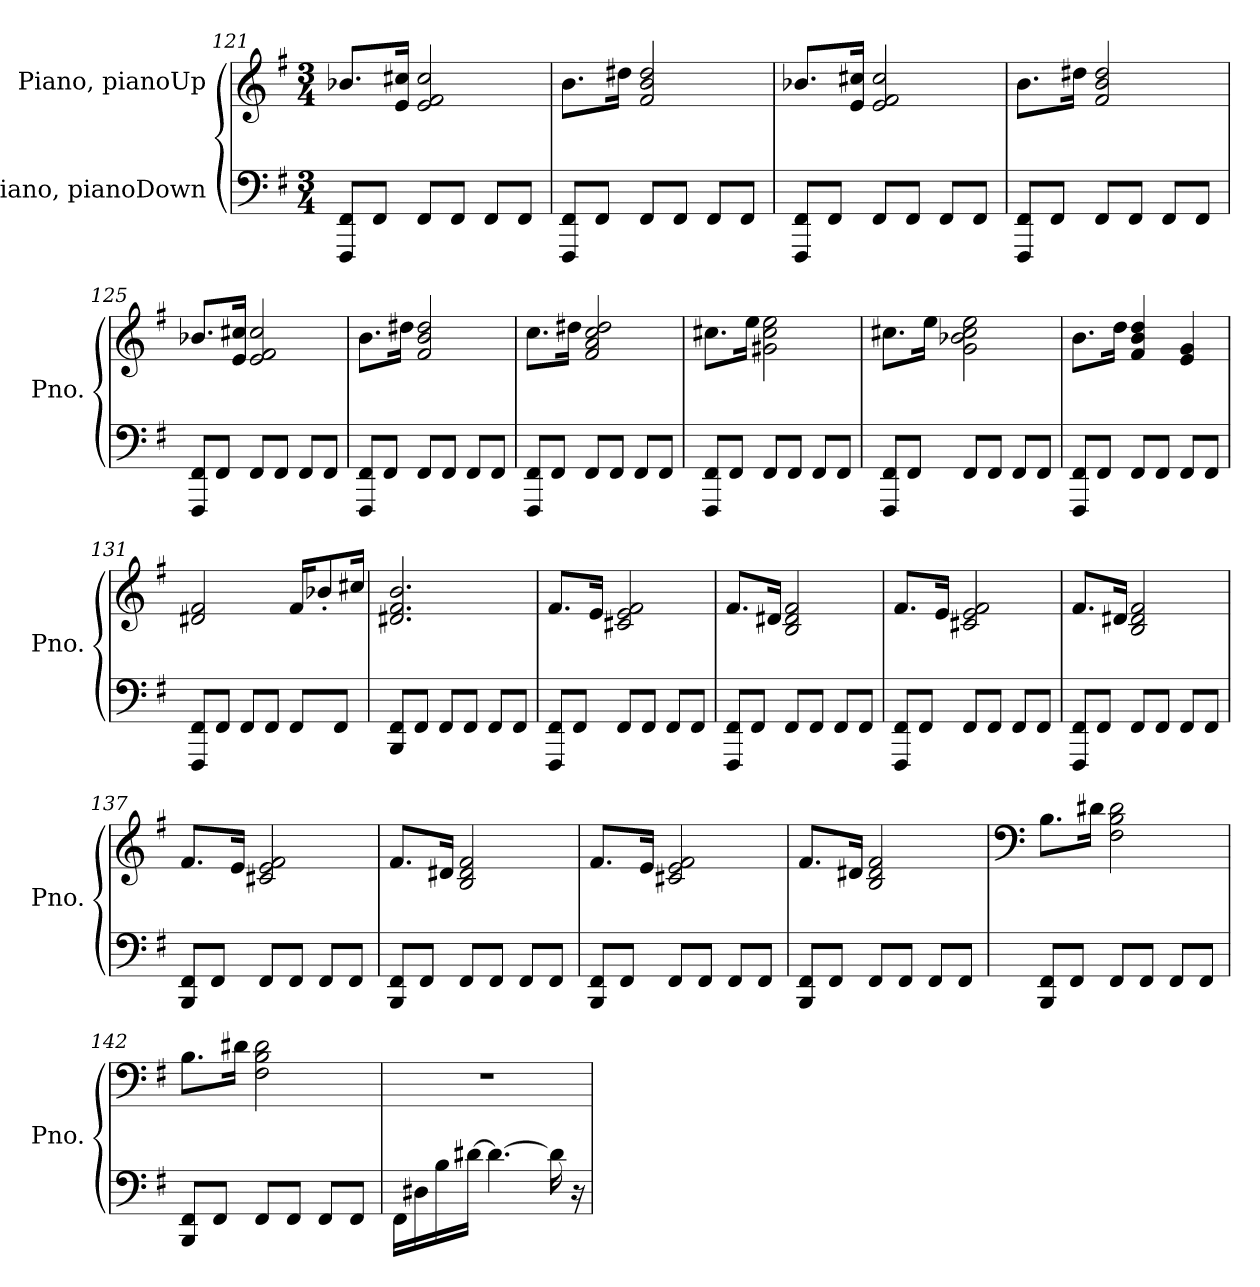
**kern	**kern
*part2	*part1
*staff2	*staff1
*I"Piano, pianoDown	*I"Piano, pianoUp
*I'Pno.	*I'Pno.
!!LO:LB:g=z
*clefF4	*clefG2
*k[f#]	*k[f#]
*M3/4	*M3/4
=121	=121
8FFF#/ 8FF#/L	8.b-X/L
8FF#/J	.
.	16e/ 16cc#X/Jk
8FF#/L	2e/ 2f#/ 2cc#/
8FF#/J	.
8FF#/L	.
8FF#/J	.
=122	=122
8FFF#/ 8FF#/L	8.b\L
8FF#/J	.
.	16dd#X\Jk
8FF#/L	2f#/ 2b/ 2dd#/
8FF#/J	.
8FF#/L	.
8FF#/J	.
=123	=123
8FFF#/ 8FF#/L	8.b-X/L
8FF#/J	.
.	16e/ 16cc#X/Jk
8FF#/L	2e/ 2f#/ 2cc#/
8FF#/J	.
8FF#/L	.
8FF#/J	.
=124	=124
8FFF#/ 8FF#/L	8.b\L
8FF#/J	.
.	16dd#X\Jk
8FF#/L	2f#/ 2b/ 2dd#/
8FF#/J	.
8FF#/L	.
8FF#/J	.
=125	=125
8FFF#/ 8FF#/L	8.b-X/L
8FF#/J	.
.	16e/ 16cc#X/Jk
8FF#/L	2e/ 2f#/ 2cc#/
8FF#/J	.
8FF#/L	.
8FF#/J	.
!!LO:LB:g=z
=126	=126
8FFF#/ 8FF#/L	8.b\L
8FF#/J	.
.	16dd#X\Jk
8FF#/L	2f#/ 2b/ 2dd#/
8FF#/J	.
8FF#/L	.
8FF#/J	.
=127	=127
8FFF#/ 8FF#/L	8.cc\L
8FF#/J	.
.	16dd#X\Jk
8FF#/L	2f#/ 2a/ 2cc/ 2dd#/
8FF#/J	.
8FF#/L	.
8FF#/J	.
=128	=128
8FFF#/ 8FF#/L	8.cc#X\L
8FF#/J	.
.	16ee\Jk
8FF#/L	2g#X\ 2cc#\ 2ee\
8FF#/J	.
8FF#/L	.
8FF#/J	.
=129	=129
8FFF#/ 8FF#/L	8.cc#X\L
8FF#/J	.
.	16ee\Jk
8FF#/L	2g\ 2b-X\ 2cc#\ 2ee\
8FF#/J	.
8FF#/L	.
8FF#/J	.
=130	=130
8FFF#/ 8FF#/L	8.b\L
8FF#/J	.
.	16dd\Jk
8FF#/L	4f#/ 4b/ 4dd/
8FF#/J	.
8FF#/L	4e/ 4g/
8FF#/J	.
!!LO:LB:g=z
=131	=131
8FFF#/ 8FF#/L	2d#X/ 2f#/
8FF#/J	.
8FF#/L	.
8FF#/J	.
8FF#/L	16f#/KL
.	8b-X'/
8FF#/J	.
.	16cc#X/Jk
=132	=132
8BBB/ 8FF#/L	2.d#X/ 2.f#/ 2.b/
8FF#/J	.
8FF#/L	.
8FF#/J	.
8FF#/L	.
8FF#/J	.
=133	=133
8FFF#/ 8FF#/L	8.f#/L
8FF#/J	.
.	16e/Jk
8FF#/L	2c#X/ 2e/ 2f#/
8FF#/J	.
8FF#/L	.
8FF#/J	.
=134	=134
8FFF#/ 8FF#/L	8.f#/L
8FF#/J	.
.	16d#X/Jk
8FF#/L	2B/ 2d#/ 2f#/
8FF#/J	.
8FF#/L	.
8FF#/J	.
=135	=135
8FFF#/ 8FF#/L	8.f#/L
8FF#/J	.
.	16e/Jk
8FF#/L	2c#X/ 2e/ 2f#/
8FF#/J	.
8FF#/L	.
8FF#/J	.
!!LO:PB:g=z
=136	=136
8FFF#/ 8FF#/L	8.f#/L
8FF#/J	.
.	16d#X/Jk
8FF#/L	2B/ 2d#/ 2f#/
8FF#/J	.
8FF#/L	.
8FF#/J	.
=137	=137
8BBB/ 8FF#/L	8.f#/L
8FF#/J	.
.	16e/Jk
8FF#/L	2c#X/ 2e/ 2f#/
8FF#/J	.
8FF#/L	.
8FF#/J	.
=138	=138
8BBB/ 8FF#/L	8.f#/L
8FF#/J	.
.	16d#X/Jk
8FF#/L	2B/ 2d#/ 2f#/
8FF#/J	.
8FF#/L	.
8FF#/J	.
=139	=139
8BBB/ 8FF#/L	8.f#/L
8FF#/J	.
.	16e/Jk
8FF#/L	2c#X/ 2e/ 2f#/
8FF#/J	.
8FF#/L	.
8FF#/J	.
=140	=140
8BBB/ 8FF#/L	8.f#/L
8FF#/J	.
.	16d#X/Jk
8FF#/L	2B/ 2d#/ 2f#/
8FF#/J	.
8FF#/L	.
8FF#/J	.
!!LO:LB:g=z
=141	=141
*	*clefF4
8BBB/ 8FF#/L	8.B\L
8FF#/J	.
.	16d#X\Jk
8FF#/L	2F#\ 2B\ 2d#\
8FF#/J	.
8FF#/L	.
8FF#/J	.
=142	=142
8BBB/ 8FF#/L	8.B\L
8FF#/J	.
.	16d#X\Jk
8FF#/L	2F#\ 2B\ 2d#\
8FF#/J	.
8FF#/L	.
8FF#/J	.
=143	=143
16FF#\LL	2.r
16D#X\	.
16B\	.
[16d#X\JJ	.
4.d#\_	.
16d#\]	.
16r	.
=	=
*-	*-
